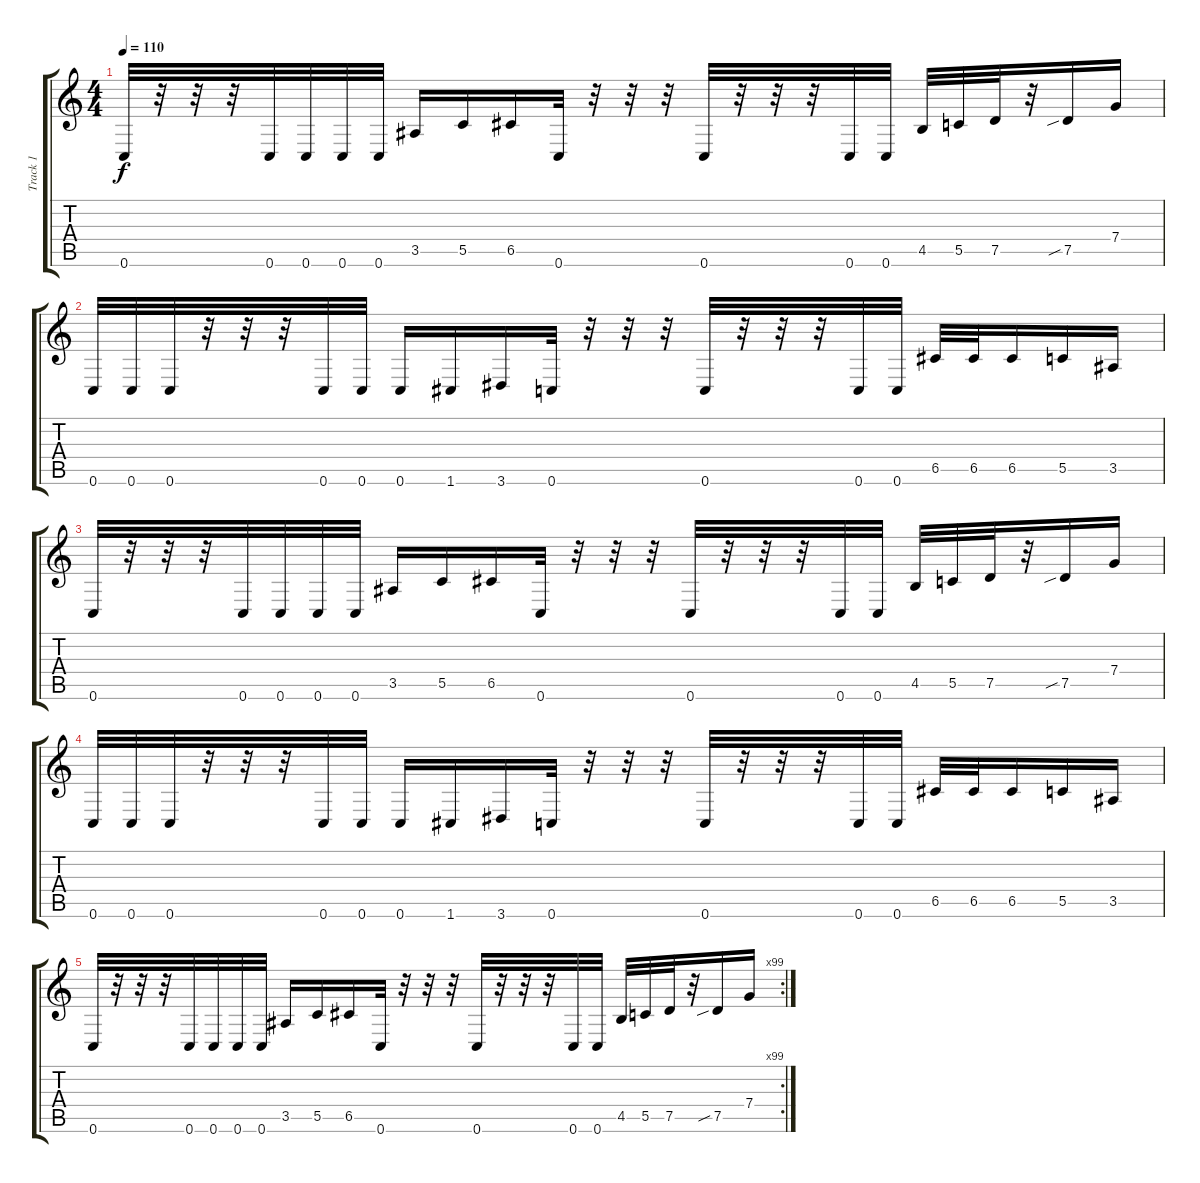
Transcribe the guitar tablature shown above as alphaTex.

\track ("Track 1" "Track 1") {instrument distortionguitar}
\staff {score tabs}
\tuning (D4 A3 F3 C3 G2 C2) {hide}
\ts (4 4)
\tempo 110
\clef g2
\ks c
0.6.32{dy f} r.32 r.32 r.32 0.6.32 0.6.32 0.6.32 0.6.32 3.5.16 5.5.16 6.5.16 0.6.32 r.32 r.32 r.32 0.6.32 r.32 r.32 r.32 0.6.32 0.6.32 4.5.32 5.5.32 7.5.32 r.32 7.5{sib}.16 7.4.16 |
0.6.32 0.6.32 0.6.32 r.32 r.32 r.32 0.6.32 0.6.32 0.6.16 1.6.16 3.6.16 0.6.32 r.32 r.32 r.32 0.6.32 r.32 r.32 r.32 0.6.32 0.6.32 6.5.32 6.5.32 6.5.16 5.5.16 3.5.16 |
0.6.32 r.32 r.32 r.32 0.6.32 0.6.32 0.6.32 0.6.32 3.5.16 5.5.16 6.5.16 0.6.32 r.32 r.32 r.32 0.6.32 r.32 r.32 r.32 0.6.32 0.6.32 4.5.32 5.5.32 7.5.32 r.32 7.5{sib}.16 7.4.16 |
0.6.32 0.6.32 0.6.32 r.32 r.32 r.32 0.6.32 0.6.32 0.6.16 1.6.16 3.6.16 0.6.32 r.32 r.32 r.32 0.6.32 r.32 r.32 r.32 0.6.32 0.6.32 6.5.32 6.5.32 6.5.16 5.5.16 3.5.16 |
\rc 99
0.6.32 r.32 r.32 r.32 0.6.32 0.6.32 0.6.32 0.6.32 3.5.16 5.5.16 6.5.16 0.6.32 r.32 r.32 r.32 0.6.32 r.32 r.32 r.32 0.6.32 0.6.32 4.5.32 5.5.32 7.5.32 r.32 7.5{sib}.16 7.4.16
